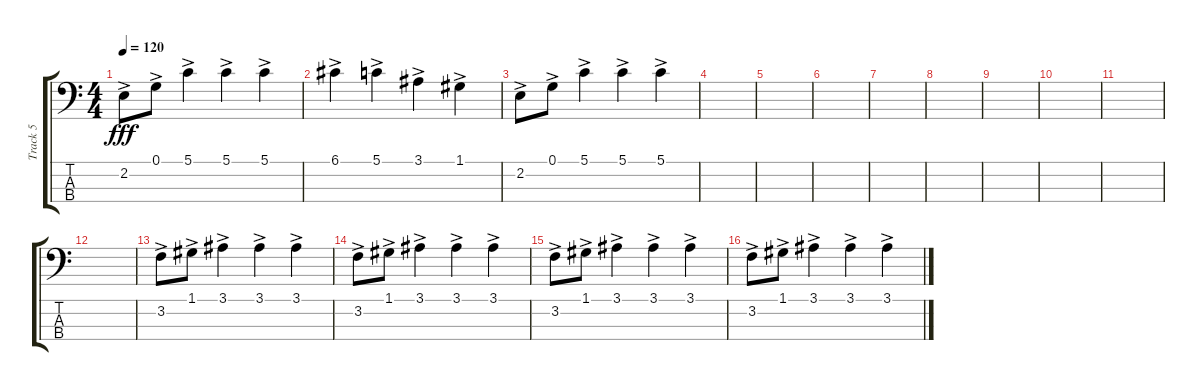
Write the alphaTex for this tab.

\track ("Track 5" "Track 5") {instrument slapbass1}
\staff {score tabs}
\tuning (G2 D2 A1 E1) {hide}
\ts (4 4)
\tempo 120
\clef f4
\ks c
2.2{ac}.8{dy fff} 0.1{ac}.8 5.1{ac}.4 5.1{ac}.4 5.1{ac}.4 |
6.1{ac}.4 5.1{ac}.4 3.1{ac}.4 1.1{ac}.4 |
2.2{ac}.8 0.1{ac}.8 5.1{ac}.4 5.1{ac}.4 5.1{ac}.4 |
|
|
|
|
|
|
|
|
|
3.2{ac}.8 1.1{ac}.8 3.1{ac}.4 3.1{ac}.4 3.1{ac}.4 |
3.2{ac}.8 1.1{ac}.8 3.1{ac}.4 3.1{ac}.4 3.1{ac}.4 |
3.2{ac}.8 1.1{ac}.8 3.1{ac}.4 3.1{ac}.4 3.1{ac}.4 |
3.2{ac}.8 1.1{ac}.8 3.1{ac}.4 3.1{ac}.4 3.1{ac}.4
